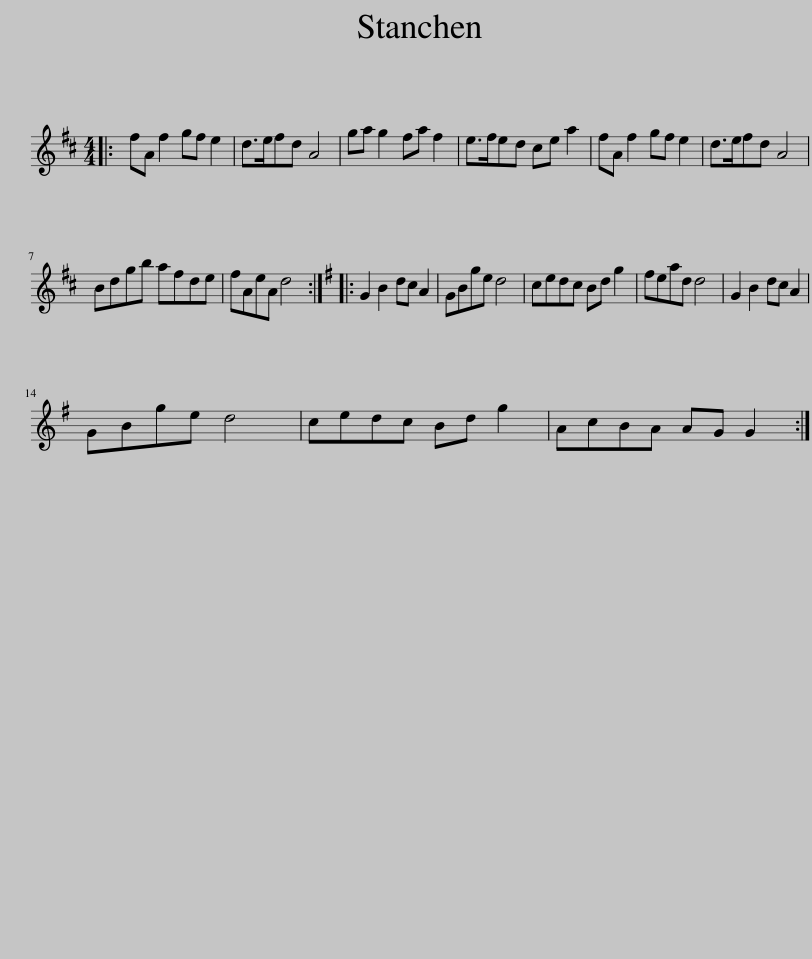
X:1
L:1/8
M:4/4
I:linebreak $
K:D
V:1 treble
V:1
|: fA f2 gf e2 | d>efd A4 | ga g2 fa f2 | e>fed ce a2 | fA f2 gf e2 | %5
 d>efd A4 |$ Bdgb afde | fAeA d4 ::[K:G] G2 B2 dc A2 | GBge d4 | %10
 cedc Bd g2 | fead d4 | G2 B2 dc A2 |$ GBge d4 | cedc Bd g2 | %15
 AcBA AG G2 :| %16
